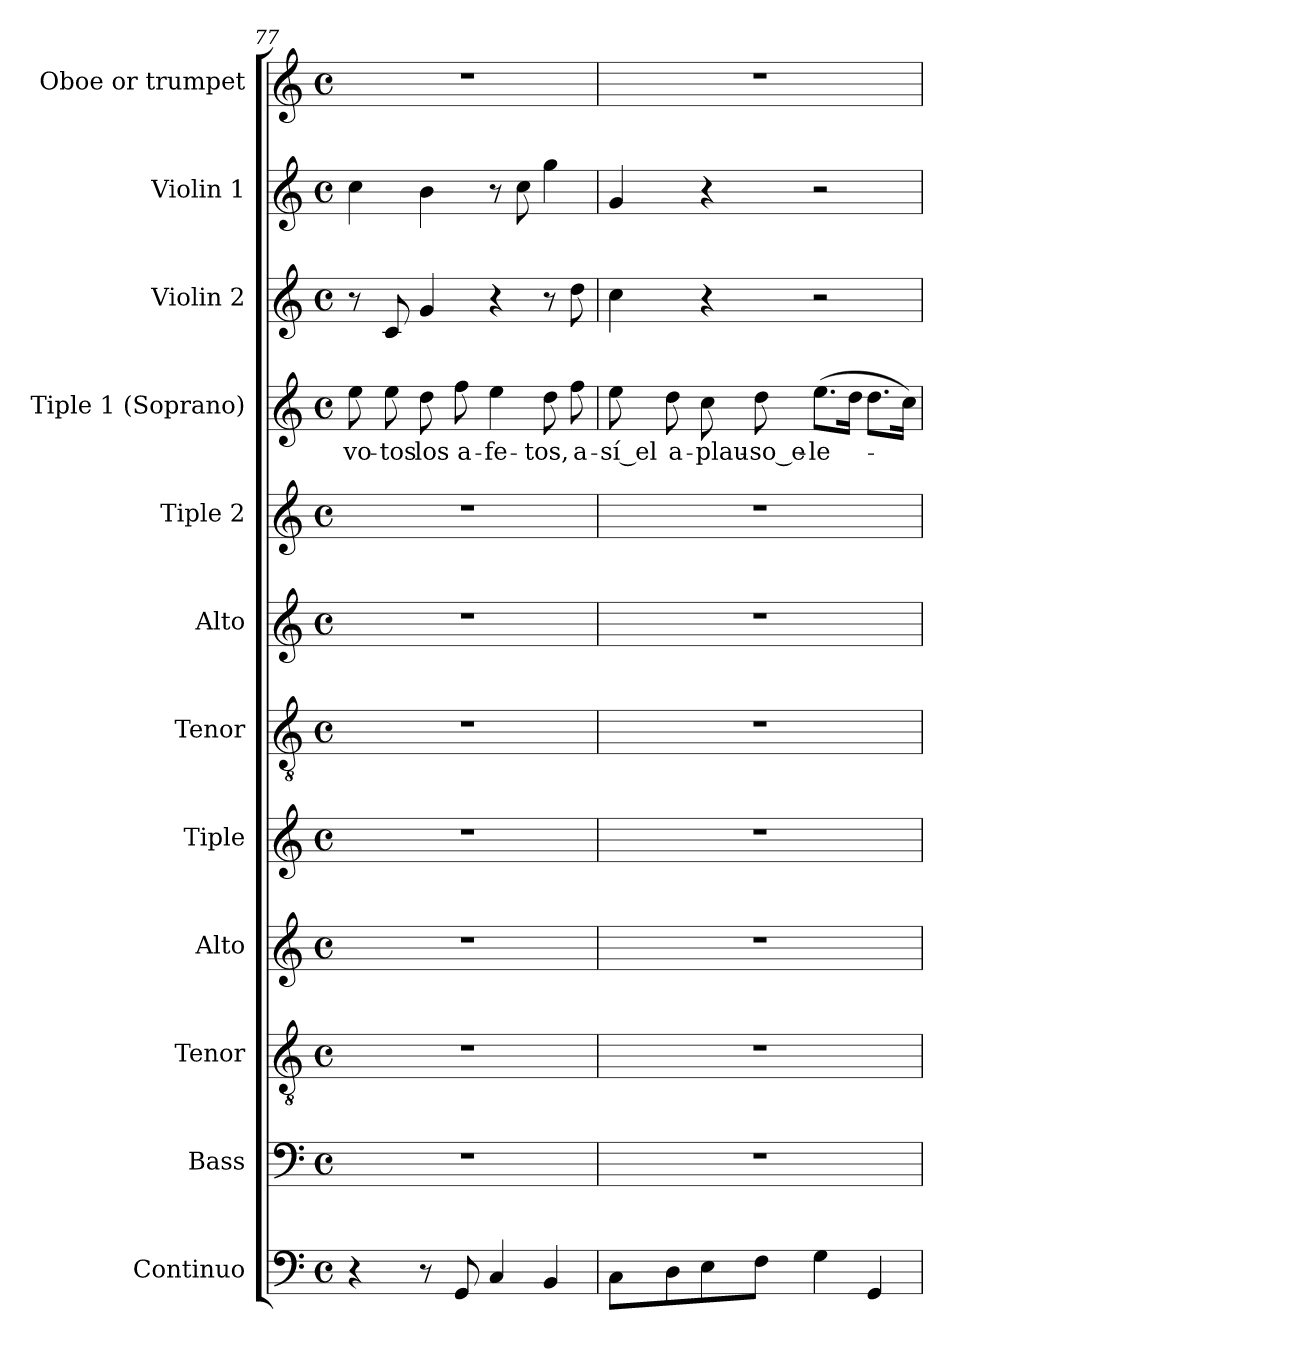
**kern	**kern	**kern	**kern	**kern	**kern	**kern	**kern	**kern	**text	**kern	**kern	**kern
*part12	*part11	*part10	*part9	*part8	*part7	*part6	*part5	*part4	*part4	*part3	*part2	*part1
*staff12	*staff11	*staff10	*staff9	*staff8	*staff7	*staff6	*staff5	*staff4	*staff4	*staff3	*staff2	*staff1
*I"Continuo	*I"Bass	*I"Tenor	*I"Alto	*I"Tiple	*I"Tenor	*I"Alto	*I"Tiple 2	*I"Tiple 1 (Soprano)	*	*I"Violin 2	*I"Violin 1	*I"Oboe or trumpet
*	*I'B.	*I'T.	*I'A.	*	*I'T.	*I'A.	*	*I'S1.	*	*I'Vln. 2	*I'Vln. 1	*I'Ob.
*clefF4	*clefF4	*clefGv2	*clefG2	*clefG2	*clefGv2	*clefG2	*clefG2	*clefG2	*	*clefG2	*clefG2	*clefG2
*	*	*ITrd7c12	*	*	*ITrd7c12	*	*	*	*	*	*	*
*k[]	*k[]	*k[]	*k[]	*k[]	*k[]	*k[]	*k[]	*k[]	*	*k[]	*k[]	*k[]
*C:	*C:	*C:	*C:	*C:	*C:	*C:	*C:	*C:	*	*C:	*C:	*C:
*M4/4	*M4/4	*M4/4	*M4/4	*M4/4	*M4/4	*M4/4	*M4/4	*M4/4	*	*M4/4	*M4/4	*M4/4
*met(c)	*met(c)	*met(c)	*met(c)	*met(c)	*met(c)	*met(c)	*met(c)	*met(c)	*	*met(c)	*met(c)	*met(c)
=77	=77	=77	=77	=77	=77	=77	=77	=77	=77	=77	=77	=77
!	!	!	!	!	!	!	!	!	!LO:LY:b:color=#000000	!	!	!
4r	1r	1r	1r	1r	1r	1r	1r	8eei\	-vo-	8r	4cci\	1r
!	!	!	!	!	!	!	!	!	!LO:LY:b:color=#000000	!	!	!
.	.	.	.	.	.	.	.	8eei\	-tos	8ci/	.	.
!	!	!	!	!	!	!	!	!	!LO:LY:b:color=#000000	!	!	!
8r	.	.	.	.	.	.	.	8ddi\	los	4gi/	4bi\	.
!	!	!	!	!	!	!	!	!	!LO:LY:b:color=#000000	!	!	!
8GGi/	.	.	.	.	.	.	.	8ffi\	a-	.	.	.
!	!	!	!	!	!	!	!	!	!LO:LY:b:color=#000000	!	!	!
4Ci/	.	.	.	.	.	.	.	4eei\	-fe-	4r	8r	.
.	.	.	.	.	.	.	.	.	.	.	8cci\	.
!	!	!	!	!	!	!	!	!	!LO:LY:b:color=#000000	!	!	!
4BBi/	.	.	.	.	.	.	.	8ddi\	-tos,	8r	4ggi\	.
!	!	!	!	!	!	!	!	!	!LO:LY:b:color=#000000	!	!	!
.	.	.	.	.	.	.	.	8ffi\	a-	8ddi\	.	.
!!LO:LB:g=z
=78	=78	=78	=78	=78	=78	=78	=78	=78	=78	=78	=78	=78
!	!	!	!	!	!	!	!	!	!LO:LY:b:color=#000000	!	!	!
8Ci\L	1r	1r	1r	1r	1r	1r	1r	8eei\	-sí_el	4cci\	4gi/	1r
!	!	!	!	!	!	!	!	!	!LO:LY:b:color=#000000	!	!	!
8Di\	.	.	.	.	.	.	.	8ddi\	a-	.	.	.
!	!	!	!	!	!	!	!	!	!LO:LY:b:color=#000000	!	!	!
8Ei\	.	.	.	.	.	.	.	8cci\	-plau-	4r	4r	.
!	!	!	!	!	!	!	!	!	!LO:LY:b:color=#000000	!	!	!
8Fi\J	.	.	.	.	.	.	.	8ddi\	-so_e-	.	.	.
!	!	!	!	!	!	!	!	!	!LO:LY:b:color=#000000	!	!	!
4Gi\	.	.	.	.	.	.	.	(8.eei\L	-le-	2r	2r	.
.	.	.	.	.	.	.	.	16ddi\Jk	.	.	.	.
4GGi/	.	.	.	.	.	.	.	8.ddi\L	.	.	.	.
.	.	.	.	.	.	.	.	16cci\Jk)	.	.	.	.
=	=	=	=	=	=	=	=	=	=	=	=	=
*-	*-	*-	*-	*-	*-	*-	*-	*-	*-	*-	*-	*-
